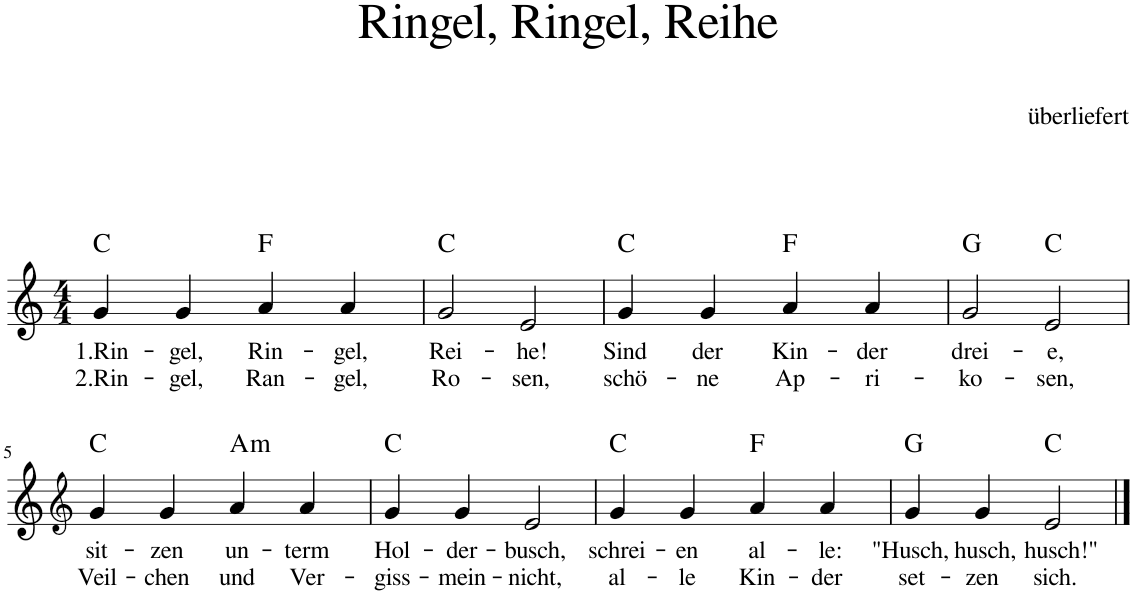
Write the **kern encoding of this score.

**kern	**text	**text	**harte
*part1	*part1	*part1	*part1
*staff1	*staff1	*staff1	*
*I"unbenannt1	*	*	*
*clefG2	*	*	*
*k[]	*	*	*
*M4/4	*	*	*
=1	=1	=1	=1
!	!LO:LY:b	!LO:LY:b	!
4g/	1.Rin-	2.Rin-	C:maj
!	!LO:LY:b	!LO:LY:b	!
4g/	gel,	-gel,	.
!	!LO:LY:b	!LO:LY:b	!
4a/	Rin-	Ran-	F:maj
!	!LO:LY:b	!LO:LY:b	!
4a/	gel,	-gel,	.
=2	=2	=2	=2
!	!LO:LY:b	!LO:LY:b	!
2g/	Rei-	Ro-	C:maj
!	!LO:LY:b	!LO:LY:b	!
2e/	he!	-sen,	.
=3	=3	=3	=3
!	!LO:LY:b	!LO:LY:b	!
4g/	Sind	schö-	C:maj
!	!LO:LY:b	!LO:LY:b	!
4g/	der	-ne	.
!	!LO:LY:b	!LO:LY:b	!
4a/	Kin-	Ap-	F:maj
!	!LO:LY:b	!LO:LY:b	!
4a/	der	-ri-	.
=4	=4	=4	=4
!	!LO:LY:b	!LO:LY:b	!
2g/	drei-	-ko-	G:maj
!	!LO:LY:b	!LO:LY:b	!
2e/	e,	-sen,	C:maj
!!LO:LB:g=z
=5	=5	=5	=5
*clefG2	*	*	*
!	!LO:LY:b	!LO:LY:b	!
4g/	sit-	Veil-	C:maj
!	!LO:LY:b	!LO:LY:b	!
4g/	zen	-chen	.
!	!LO:LY:b	!LO:LY:b	!LO:H:kt=m
4a/	un-	und	A:min
!	!LO:LY:b	!LO:LY:b	!
4a/	term	Ver-	.
=6	=6	=6	=6
!	!LO:LY:b	!LO:LY:b	!
4g/	Hol-	-giss-	C:maj
!	!LO:LY:b	!LO:LY:b	!
4g/	der-	-mein-	.
!	!LO:LY:b	!LO:LY:b	!
2e/	busch,	-nicht,	.
=7	=7	=7	=7
!	!LO:LY:b	!LO:LY:b	!
4g/	schrei-	al-	C:maj
!	!LO:LY:b	!LO:LY:b	!
4g/	en	-le	.
!	!LO:LY:b	!LO:LY:b	!
4a/	al-	Kin-	F:maj
!	!LO:LY:b	!LO:LY:b	!
4a/	le:	-der	.
=8	=8	=8	=8
!	!LO:LY:b	!LO:LY:b	!
4g/	"Husch,	set-	G:maj
!	!LO:LY:b	!LO:LY:b	!
4g/	husch,	-zen	.
!	!LO:LY:b	!LO:LY:b	!
2e/	husch!"	sich.	C:maj
==	==	==	==
*-	*-	*-	*-
